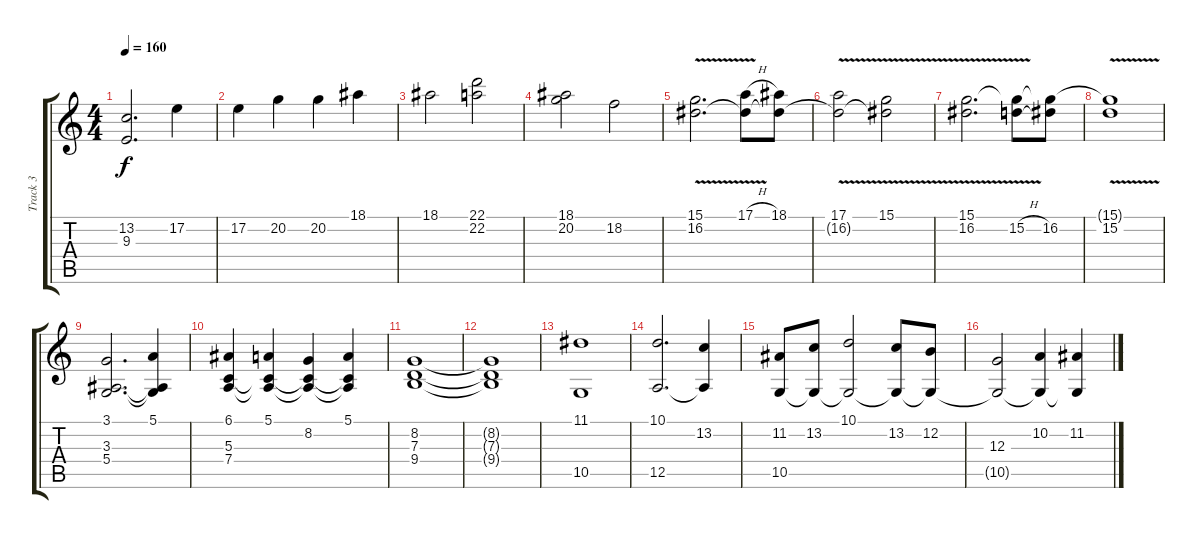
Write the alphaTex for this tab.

\track ("Track 3" "Track 3") {instrument violin}
\staff {score tabs}
\tuning (E4 B3 G3 D3 A2 E2) {hide}
\ts (4 4)
\tempo 160
\clef g2
\ks c
(13.2 9.3).2{d dy f} 17.2.4 |
17.2.4 20.2.4 20.2.4 18.1.4 |
18.1.2 (22.1 22.2).2 |
(18.1 20.2).2 18.2.2 |
(15.1{v} 16.2{v}).2{d} (17.1{h} 16.2{t}).8 (18.1 16.2{t}).8 |
(17.1{v} 16.2{t}).2 (15.1{v} 16.2{t}).2 |
(15.1{v} 16.2{v}).2{d} (15.1{t} 15.2{h}).8 (15.1{t} 16.2).8 |
(15.1{t} 15.2{v}).1 |
(3.1 3.3 5.4).2{d} (5.1 3.3{t} 5.4{t}).4 |
(6.1 5.3 7.4).4 (5.1 5.3{t} 7.4{t}).4 (8.2 5.3{t} 7.4{t}).4 (5.1 5.3{t} 7.4{t}).4 |
(8.2 7.3 9.4).1 |
(8.2{t} 7.3{t} 9.4{t}).1 |
(11.1 10.5).1 |
(10.1 12.5).2{d} (13.2 12.5{t}).4 |
(11.2 10.5).8 (13.2 10.5{t}).8 (10.1 10.5{t}).2 (13.2 10.5{t}).8 (12.2 10.5{t}).8 |
(12.3 10.5{t}).2 (10.2 10.5{t}).4 (11.2 10.5{t}).4
